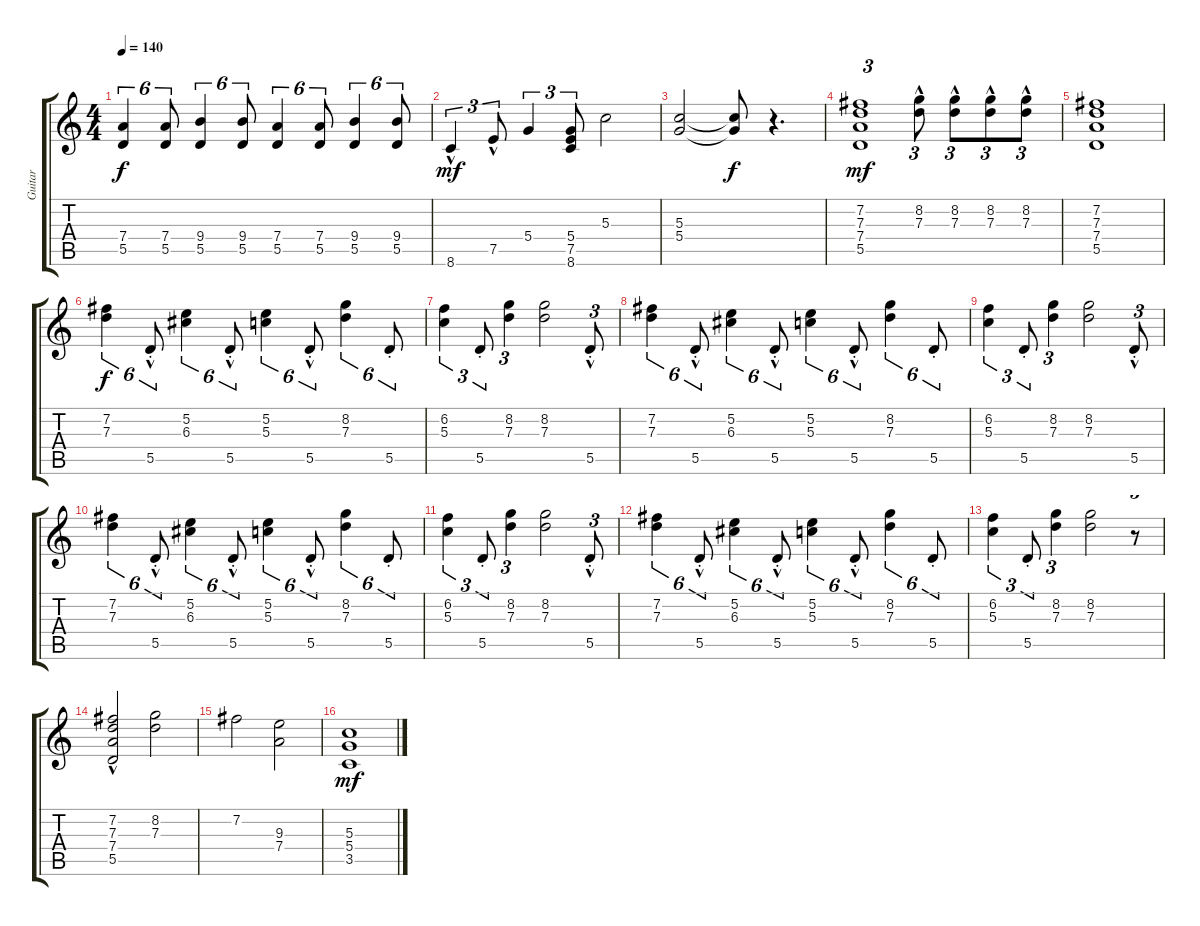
\track ("Guitar" "Guitar") {instrument electricguitarjazz}
\staff {score tabs}
\tuning (E4 B3 G3 D3 A2 E2) {hide}
\ts (4 4)
\tempo 140
\clef g2
\ks c
(7.4 5.5).4{tu (6 4) dy f} (7.4 5.5).8{tu (6 4)} (9.4 5.5).4{tu (6 4)} (9.4 5.5).8{tu (6 4)} (7.4 5.5).4{tu (6 4)} (7.4 5.5).8{tu (6 4)} (9.4 5.5).4{tu (6 4)} (9.4 5.5).8{tu (6 4)} |
8.6{hac}.4{tu (3 2) dy mf} 7.5{hac}.8{tu (3 2)} 5.4.4{tu (3 2)} (5.4 7.5 8.6).8{tu (3 2)} 5.3.2 |
(5.3 5.4).2 (5.3{t} 5.4{t}).8{dy f} r.4{d} |
(7.2 7.3 7.4 5.5).1{tu (3 2) dy mf} (8.2{hac} 7.3{hac}).8{tu (3 2)} (8.2{hac} 7.3{hac}).8{tu (3 2)} (8.2{hac} 7.3{hac}).8{tu (3 2)} (8.2{hac} 7.3{hac}).8{tu (3 2)} |
(7.2 7.3 7.4 5.5).1 |
(7.2 7.3).4{tu (6 4) dy f} 5.5{hac st}.8{tu (6 4)} (5.2 6.3).4{tu (6 4)} 5.5{hac st}.8{tu (6 4)} (5.2 5.3).4{tu (6 4)} 5.5{hac st}.8{tu (6 4)} (8.2 7.3).4{tu (6 4)} 5.5{st}.8{tu (6 4)} |
(6.2 5.3).4{tu (3 2)} 5.5{st}.8{tu (3 2)} (8.2 7.3).4{tu (3 2)} (8.2 7.3).2 5.5{hac st}.8{tu (3 2)} |
(7.2 7.3).4{tu (6 4)} 5.5{hac st}.8{tu (6 4)} (5.2 6.3).4{tu (6 4)} 5.5{hac st}.8{tu (6 4)} (5.2 5.3).4{tu (6 4)} 5.5{hac st}.8{tu (6 4)} (8.2 7.3).4{tu (6 4)} 5.5{st}.8{tu (6 4)} |
(6.2 5.3).4{tu (3 2)} 5.5{st}.8{tu (3 2)} (8.2 7.3).4{tu (3 2)} (8.2 7.3).2 5.5{hac st}.8{tu (3 2)} |
(7.2 7.3).4{tu (6 4)} 5.5{hac st}.8{tu (6 4)} (5.2 6.3).4{tu (6 4)} 5.5{hac st}.8{tu (6 4)} (5.2 5.3).4{tu (6 4)} 5.5{hac st}.8{tu (6 4)} (8.2 7.3).4{tu (6 4)} 5.5{st}.8{tu (6 4)} |
(6.2 5.3).4{tu (3 2)} 5.5{st}.8{tu (3 2)} (8.2 7.3).4{tu (3 2)} (8.2 7.3).2 5.5{hac st}.8{tu (3 2)} |
(7.2 7.3).4{tu (6 4)} 5.5{hac st}.8{tu (6 4)} (5.2 6.3).4{tu (6 4)} 5.5{hac st}.8{tu (6 4)} (5.2 5.3).4{tu (6 4)} 5.5{hac st}.8{tu (6 4)} (8.2 7.3).4{tu (6 4)} 5.5{st}.8{tu (6 4)} |
(6.2 5.3).4{tu (3 2)} 5.5{st}.8{tu (3 2)} (8.2 7.3).4{tu (3 2)} (8.2 7.3).2 r.8{tu (3 2)} |
(7.2{hac} 7.3{hac} 7.4 5.5).2 (8.2 7.3).2 |
7.2.2 (9.3 7.4).2 |
(5.3 5.4 3.5).1{dy mf}
